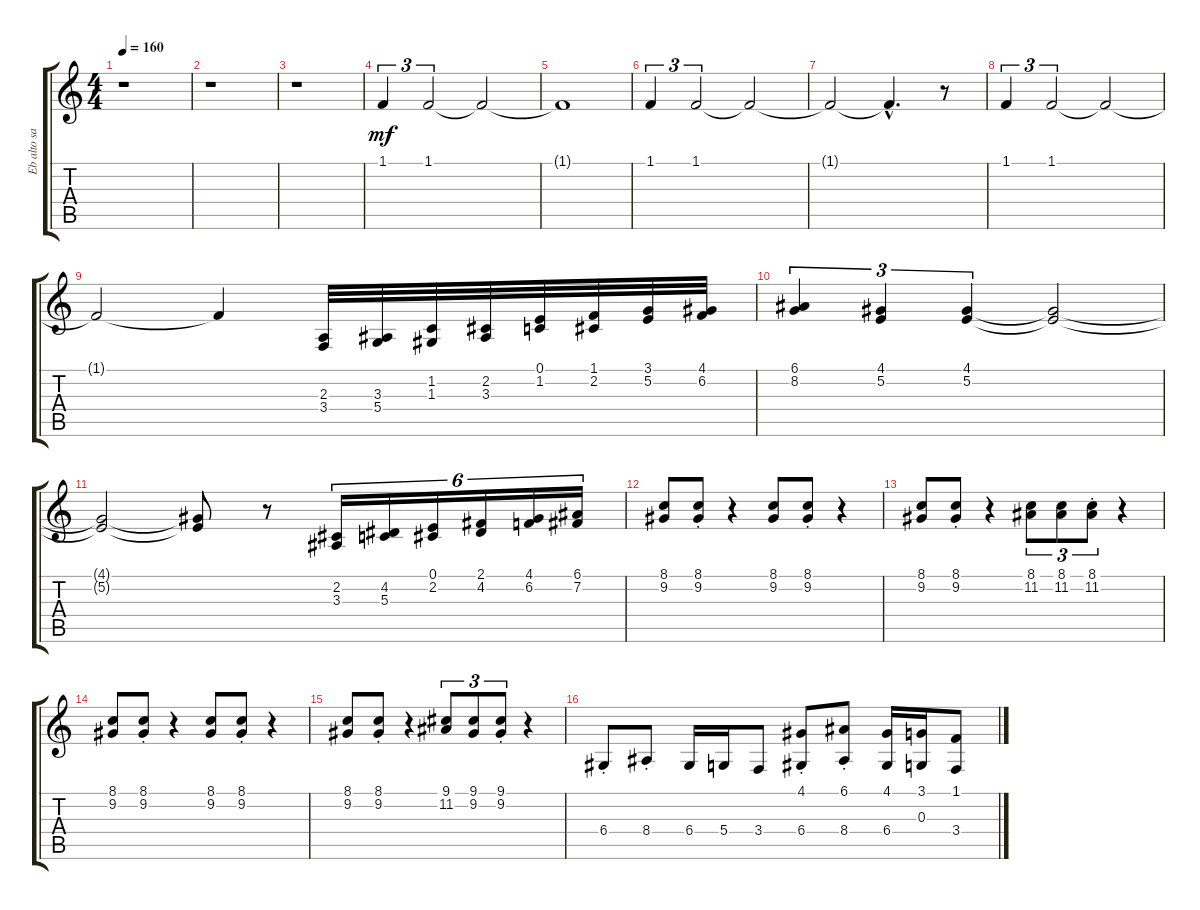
\track ("Eb alto sax" "Eb alto sa") {instrument altosax}
\staff {score tabs}
\tuning (E4 B3 G3 D3 A2 E2) {hide}
\ts (4 4)
\tempo 160
\clef g2
\ks c
r.1{dy mf} |
r.1 |
r.1 |
1.1.4{tu (3 2)} 1.1.2{tu (3 2)} 1.1{t}.2 |
1.1{t}.1 |
1.1.4{tu (3 2)} 1.1.2{tu (3 2)} 1.1{t}.2 |
1.1{t}.2 1.1{hac t}.4{d} r.8 |
1.1.4{tu (3 2)} 1.1.2{tu (3 2)} 1.1{t}.2 |
1.1{t}.2 1.1{t}.4 (2.3 3.4).32 (3.3 5.4).32 (1.2 1.3).32 (2.2 3.3).32 (0.1 1.2).32 (1.1 2.2).32 (3.1 5.2).32 (4.1 6.2).32 |
(6.1 8.2).4{tu (3 2)} (4.1 5.2).4{tu (3 2)} (4.1 5.2).4{tu (3 2)} (4.1{t} 5.2{t}).2 |
(4.1{t} 5.2{t}).2 (4.1{t} 5.2{t}).8 r.8 (2.2 3.3).16{tu (6 4)} (4.2 5.3).16{tu (6 4)} (0.1 2.2).16{tu (6 4)} (2.1 4.2).16{tu (6 4)} (4.1 6.2).16{tu (6 4)} (6.1 7.2).16{tu (6 4)} |
(8.1 9.2).8 (8.1{st} 9.2{st}).8 r.4 (8.1 9.2).8 (8.1{st} 9.2{st}).8 r.4 |
(8.1 9.2).8 (8.1{st} 9.2{st}).8 r.4 (8.1 11.2).8{tu (3 2)} (8.1 11.2).8{tu (3 2)} (8.1{st} 11.2{st}).8{tu (3 2)} r.4 |
(8.1 9.2).8 (8.1{st} 9.2{st}).8 r.4 (8.1 9.2).8 (8.1{st} 9.2{st}).8 r.4 |
(8.1 9.2).8 (8.1{st} 9.2{st}).8 r.4 (9.1 11.2).8{tu (3 2)} (9.1 9.2).8{tu (3 2)} (9.1{st} 9.2{st}).8{tu (3 2)} r.4 |
6.4{st}.8 8.4{st}.8 6.4.16 5.4.16 3.4.8 (4.1{st} 6.4{st}).8 (6.1{st} 8.4{st}).8 (4.1 6.4).16 (3.1 0.3).16 (1.1 3.4).8
